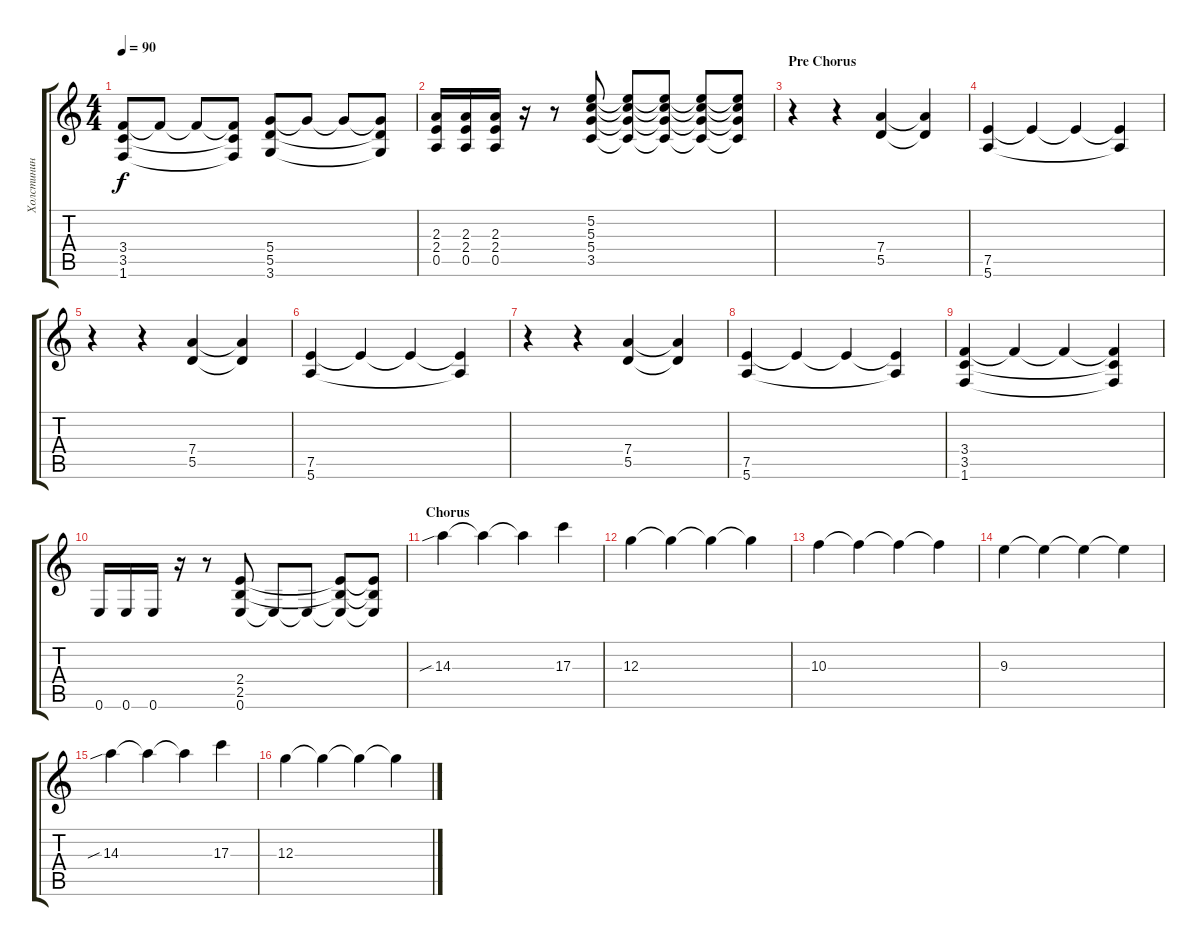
\track ("Холстинин (Guitar 2)" "Холстинин ") {instrument distortionguitar}
\staff {score tabs}
\tuning (E4 B3 G3 D3 A2 E2) {hide}
\ts (4 4)
\tempo 90
\clef g2
\ks c
(3.4 3.5 1.6).8{dy f} 3.4{t}.8 3.4{t}.8 (3.4{t} 3.5{t} 1.6{t}).8 (5.4 5.5 3.6).8 5.4{t}.8 5.4{t}.8 (5.4{t} 5.5{t} 3.6{t}).8 |
(2.3 2.4 0.5).16 (2.3 2.4 0.5).16 (2.3 2.4 0.5).16 r.16 r.8 (5.2 5.3 5.4 3.5).8 (5.2{t} 5.3{t} 5.4{t} 3.5{t}).8 (5.2{t} 5.3{t} 5.4{t} 3.5{t}).8 (5.2{t} 5.3{t} 5.4{t} 3.5{t}).8 (5.2{t} 5.3{t} 5.4{t} 3.5{t}).8 |
\section ("" "Pre Chorus")
r.4 r.4 (7.4 5.5).4 (7.4{t} 5.5{t}).4 |
(7.5 5.6).4 7.5{t}.4 7.5{t}.4 (7.5{t} 5.6{t}).4 |
r.4 r.4 (7.4 5.5).4 (7.4{t} 5.5{t}).4 |
(7.5 5.6).4 7.5{t}.4 7.5{t}.4 (7.5{t} 5.6{t}).4 |
r.4 r.4 (7.4 5.5).4 (7.4{t} 5.5{t}).4 |
(7.5 5.6).4 7.5{t}.4 7.5{t}.4 (7.5{t} 5.6{t}).4 |
(3.4 3.5 1.6).4 3.4{t}.4 3.4{t}.4 (3.4{t} 3.5{t} 1.6{t}).4 |
0.6.16 0.6.16 0.6.16 r.16 r.8 (2.4 2.5 0.6).8 0.6{t}.8 0.6{t}.8 (2.4{t} 2.5{t} 0.6{t}).8 (2.4{t} 2.5{t} 0.6{t}).8 |
\section ("" "Chorus")
14.3{sib}.4 14.3{t}.4 14.3{t}.4 17.3.4 |
12.3.4 12.3{t}.4 12.3{t}.4 12.3{t}.4 |
10.3.4 10.3{t}.4 10.3{t}.4 10.3{t}.4 |
9.3.4 9.3{t}.4 9.3{t}.4 9.3{t}.4 |
14.3{sib}.4 14.3{t}.4 14.3{t}.4 17.3.4 |
12.3.4 12.3{t}.4 12.3{t}.4 12.3{t}.4
